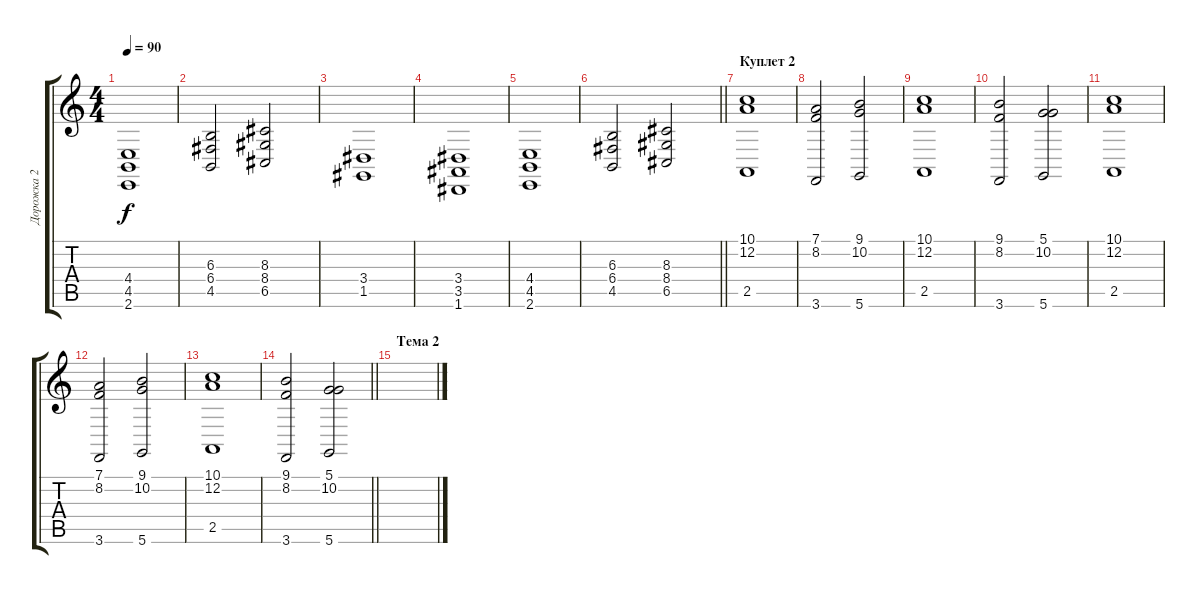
\track ("Дорожка 2" "Дорожка 2") {instrument stringensemble1}
\staff {score tabs}
\tuning (D4 A3 F3 C3 G2 D2) {hide}
\ts (4 4)
\tempo 90
\clef g2
\ks c
(4.4 4.5 2.6).1{dy f} |
(6.3 6.4 4.5).2 (8.3 8.4 6.5).2 |
(3.4 1.5).1 |
(3.4 3.5 1.6).1 |
(4.4 4.5 2.6).1 |
\barLineRight lightlight
(6.3 6.4 4.5).2 (8.3 8.4 6.5).2 |
\section ("" "Куплет 2")
(10.1 12.2 2.5).1 |
(7.1 8.2 3.6).2 (9.1 10.2 5.6).2 |
(10.1 12.2 2.5).1 |
(9.1 8.2 3.6).2 (5.1 10.2 5.6).2 |
(10.1 12.2 2.5).1 |
(7.1 8.2 3.6).2 (9.1 10.2 5.6).2 |
(10.1 12.2 2.5).1 |
\barLineRight lightlight
(9.1 8.2 3.6).2 (5.1 10.2 5.6).2 |
\section ("" "Тема 2")
